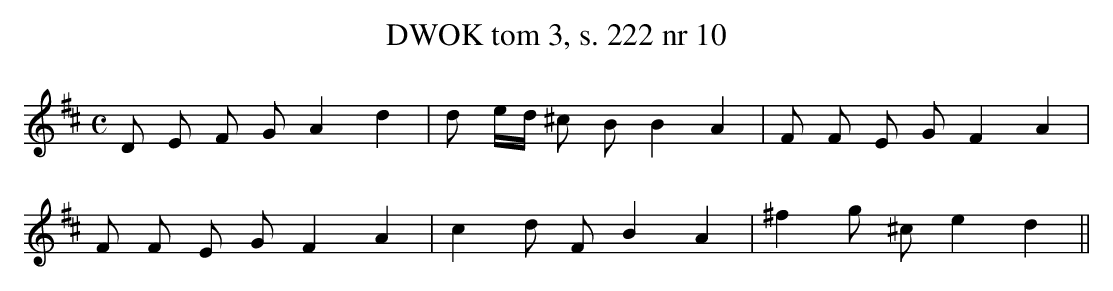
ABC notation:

X:1
T:DWOK tom 3, s. 222 nr 10
L:1/16
M:C
K:D
D2 E2 F2 G2 A4 d4 |d2 ed ^c2 B2 B4 A4 |F2 F2 E2 G2 F4 A4 |
F2 F2 E2 G2 F4 A4 |c4 d2 F2 B4 A4 |^f4 g2 ^c2 e4 d4||
